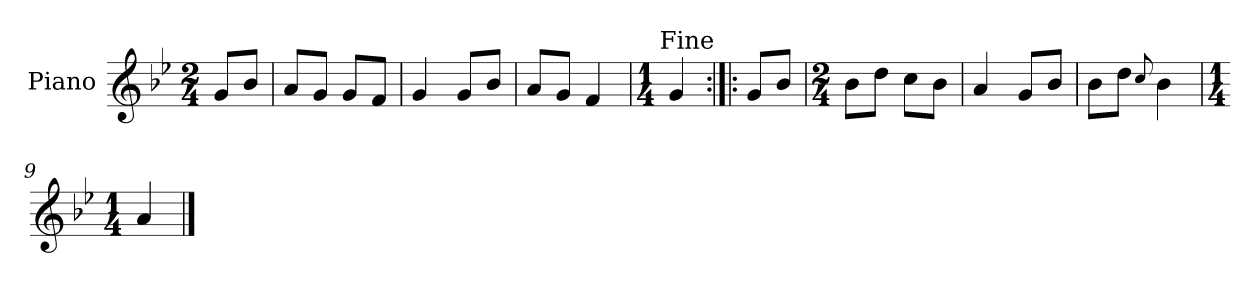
**kern
*part1
*staff1
*I"Piano
*I'Pno.
*clefG2
*k[b-e-]
*M2/4
=
8g/L
8b-/J
=1
8a/L
8g/J
8g/L
8f/J
=2
4g/
8g/L
8b-/J
=3
8a/L
8g/J
4f/
=4
*M1/4
4g/
!LO:TX:a:rj:t=Fine
=5:|!|:
8g/L
8b-/J
=6
*M2/4
8b-\L
8dd\J
8cc\L
8b-\J
=7
4a/
8g/L
8b-/J
=8
8b-\L
8dd\J
8qqcc/
4b-\
=9
*M1/4
4a/
==
*-
